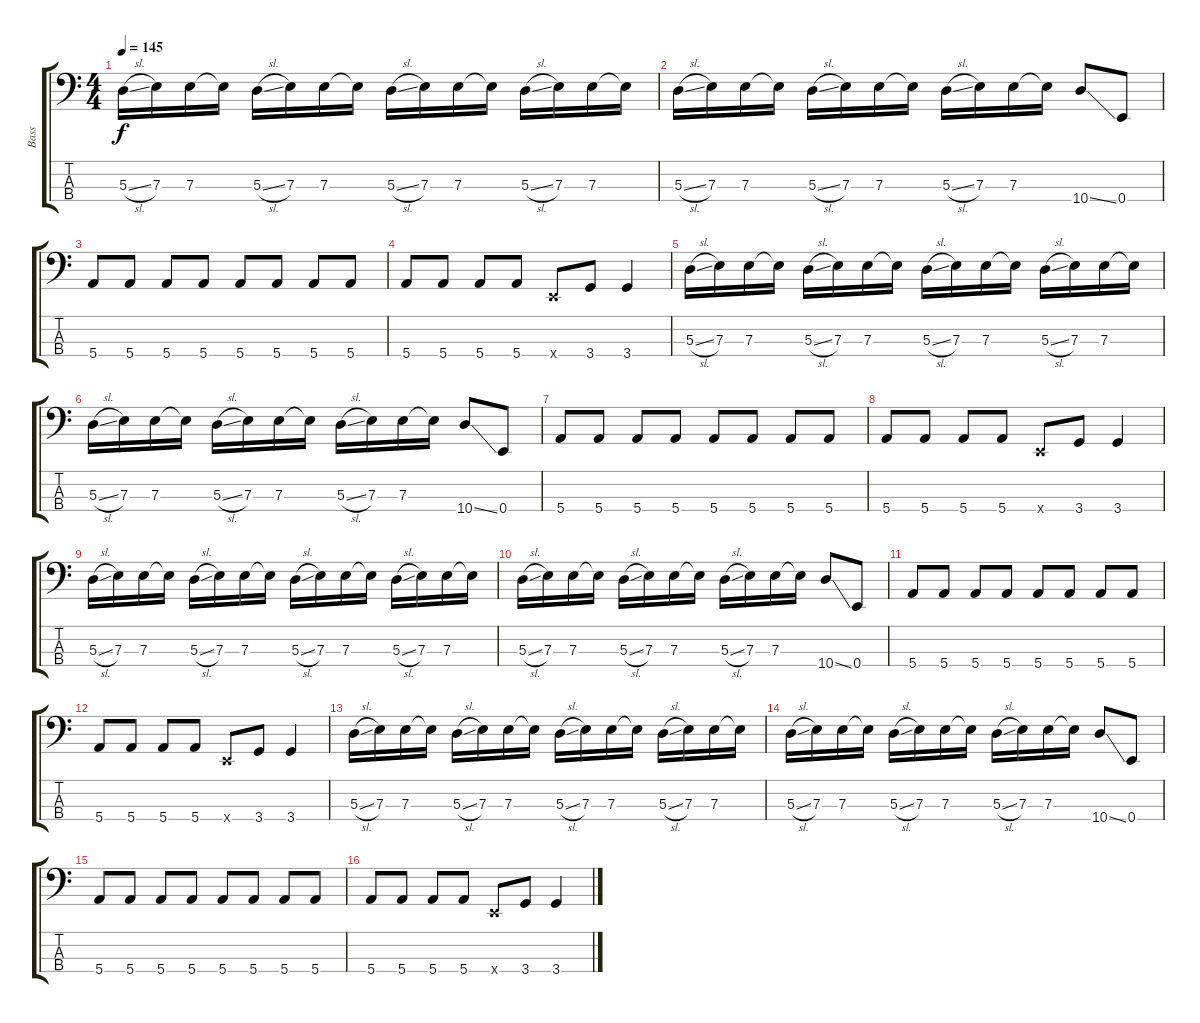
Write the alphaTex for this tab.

\track ("Bass" "Bass") {instrument electricbasspick}
\staff {score tabs}
\tuning (G2 D2 A1 E1) {hide}
\ts (4 4)
\tempo 145
\clef f4
\ks c
5.3{sl}.16{dy f instrument electricbasspick} 7.3.16 7.3.16 7.3{t}.16 5.3{sl}.16 7.3.16 7.3.16 7.3{t}.16 5.3{sl}.16 7.3.16 7.3.16 7.3{t}.16 5.3{sl}.16 7.3.16 7.3.16 7.3{t}.16 |
5.3{sl}.16 7.3.16 7.3.16 7.3{t}.16 5.3{sl}.16 7.3.16 7.3.16 7.3{t}.16 5.3{sl}.16 7.3.16 7.3.16 7.3{t}.16 10.4{ss}.8 0.4.8 |
5.4.8 5.4.8 5.4.8 5.4.8 5.4.8 5.4.8 5.4.8 5.4.8 |
5.4.8 5.4.8 5.4.8 5.4.8 0.4{x}.8 3.4.8 3.4.4 |
5.3{sl}.16 7.3.16 7.3.16 7.3{t}.16 5.3{sl}.16 7.3.16 7.3.16 7.3{t}.16 5.3{sl}.16 7.3.16 7.3.16 7.3{t}.16 5.3{sl}.16 7.3.16 7.3.16 7.3{t}.16 |
5.3{sl}.16 7.3.16 7.3.16 7.3{t}.16 5.3{sl}.16 7.3.16 7.3.16 7.3{t}.16 5.3{sl}.16 7.3.16 7.3.16 7.3{t}.16 10.4{ss}.8 0.4.8 |
5.4.8 5.4.8 5.4.8 5.4.8 5.4.8 5.4.8 5.4.8 5.4.8 |
5.4.8 5.4.8 5.4.8 5.4.8 0.4{x}.8 3.4.8 3.4.4 |
5.3{sl}.16 7.3.16 7.3.16 7.3{t}.16 5.3{sl}.16 7.3.16 7.3.16 7.3{t}.16 5.3{sl}.16 7.3.16 7.3.16 7.3{t}.16 5.3{sl}.16 7.3.16 7.3.16 7.3{t}.16 |
5.3{sl}.16 7.3.16 7.3.16 7.3{t}.16 5.3{sl}.16 7.3.16 7.3.16 7.3{t}.16 5.3{sl}.16 7.3.16 7.3.16 7.3{t}.16 10.4{ss}.8 0.4.8 |
5.4.8 5.4.8 5.4.8 5.4.8 5.4.8 5.4.8 5.4.8 5.4.8 |
5.4.8 5.4.8 5.4.8 5.4.8 0.4{x}.8 3.4.8 3.4.4 |
5.3{sl}.16 7.3.16 7.3.16 7.3{t}.16 5.3{sl}.16 7.3.16 7.3.16 7.3{t}.16 5.3{sl}.16 7.3.16 7.3.16 7.3{t}.16 5.3{sl}.16 7.3.16 7.3.16 7.3{t}.16 |
5.3{sl}.16 7.3.16 7.3.16 7.3{t}.16 5.3{sl}.16 7.3.16 7.3.16 7.3{t}.16 5.3{sl}.16 7.3.16 7.3.16 7.3{t}.16 10.4{ss}.8 0.4.8 |
5.4.8 5.4.8 5.4.8 5.4.8 5.4.8 5.4.8 5.4.8 5.4.8 |
5.4.8 5.4.8 5.4.8 5.4.8 0.4{x}.8 3.4.8 3.4.4
